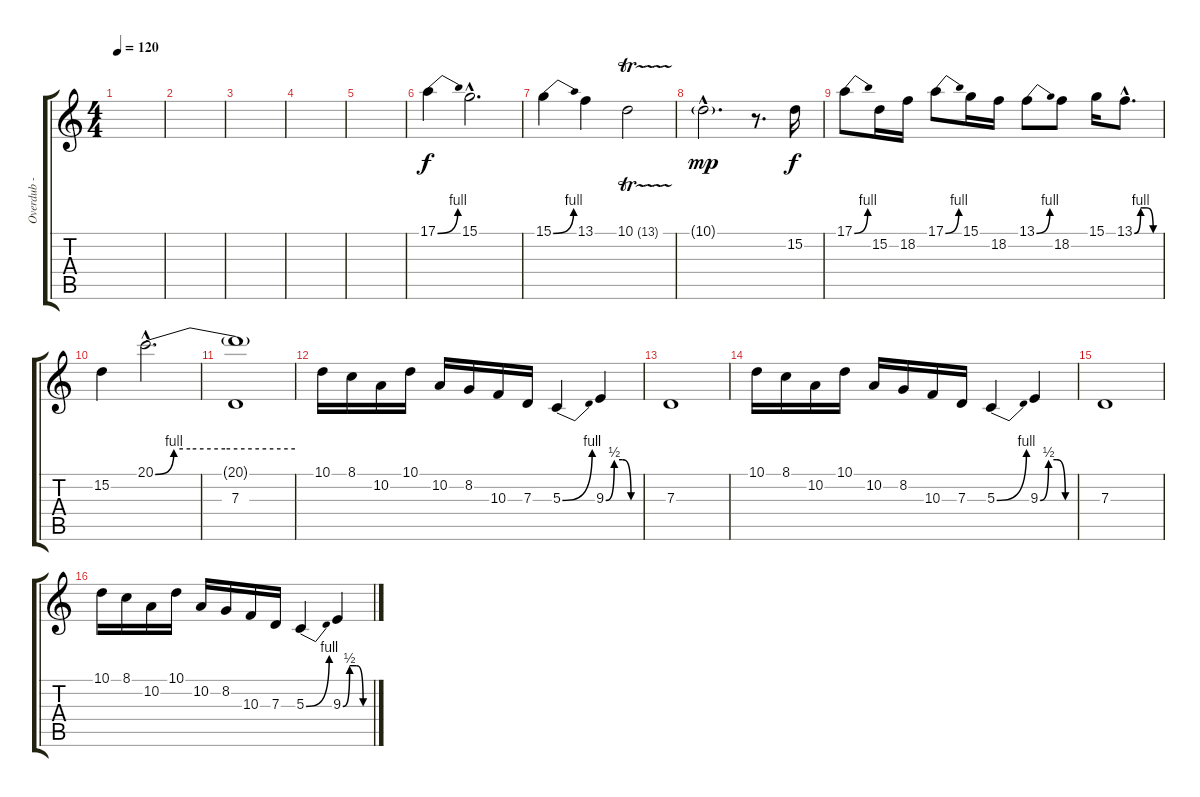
\track ("Overdub - Trash Can" "Overdub - ") {instrument cello}
\staff {score tabs}
\tuning (E4 B3 G3 D3 A2 E2) {hide}
\ts (4 4)
\tempo 120
\clef g2
\ks c
|
|
|
|
|
17.1{be (bend 0 0 60 4)}.4 15.1{hac}.2{d} |
15.1{be (bend 0 0 60 4)}.4 13.1.4 10.1{tr (13 32)}.2 |
10.1{g hac}.2{d dy mp} r.8{d} 15.2.16{dy f} |
17.1{be (bend 0 0 60 4)}.8 15.2.16 18.2.16 17.1{be (bend 0 0 60 4)}.8 15.1.16 18.2.16 13.1{be (bend 0 0 60 4)}.8 18.2.8 15.1.16 13.1{be (custom 0 0 15 4 30 4 45 0 60 0) hac}.8{d} |
15.2.4 20.1{be (custom 0 0 8 4 15 4 30 4 60 4) hac}.2{d} |
(20.1{t} 7.3).1 |
10.1.16 8.1.16 10.2.16 10.1.16 10.2.16 8.2.16 10.3.16 7.3.16 5.3{be (bend 0 0 60 4)}.4 9.3{be (custom 0 0 15 2 30 2 45 0 60 0)}.4 |
7.3.1 |
10.1.16 8.1.16 10.2.16 10.1.16 10.2.16 8.2.16 10.3.16 7.3.16 5.3{be (bend 0 0 60 4)}.4 9.3{be (custom 0 0 15 2 30 2 45 0 60 0)}.4 |
7.3.1 |
10.1.16 8.1.16 10.2.16 10.1.16 10.2.16 8.2.16 10.3.16 7.3.16 5.3{be (bend 0 0 60 4)}.4 9.3{be (custom 0 0 15 2 30 2 45 0 60 0)}.4
